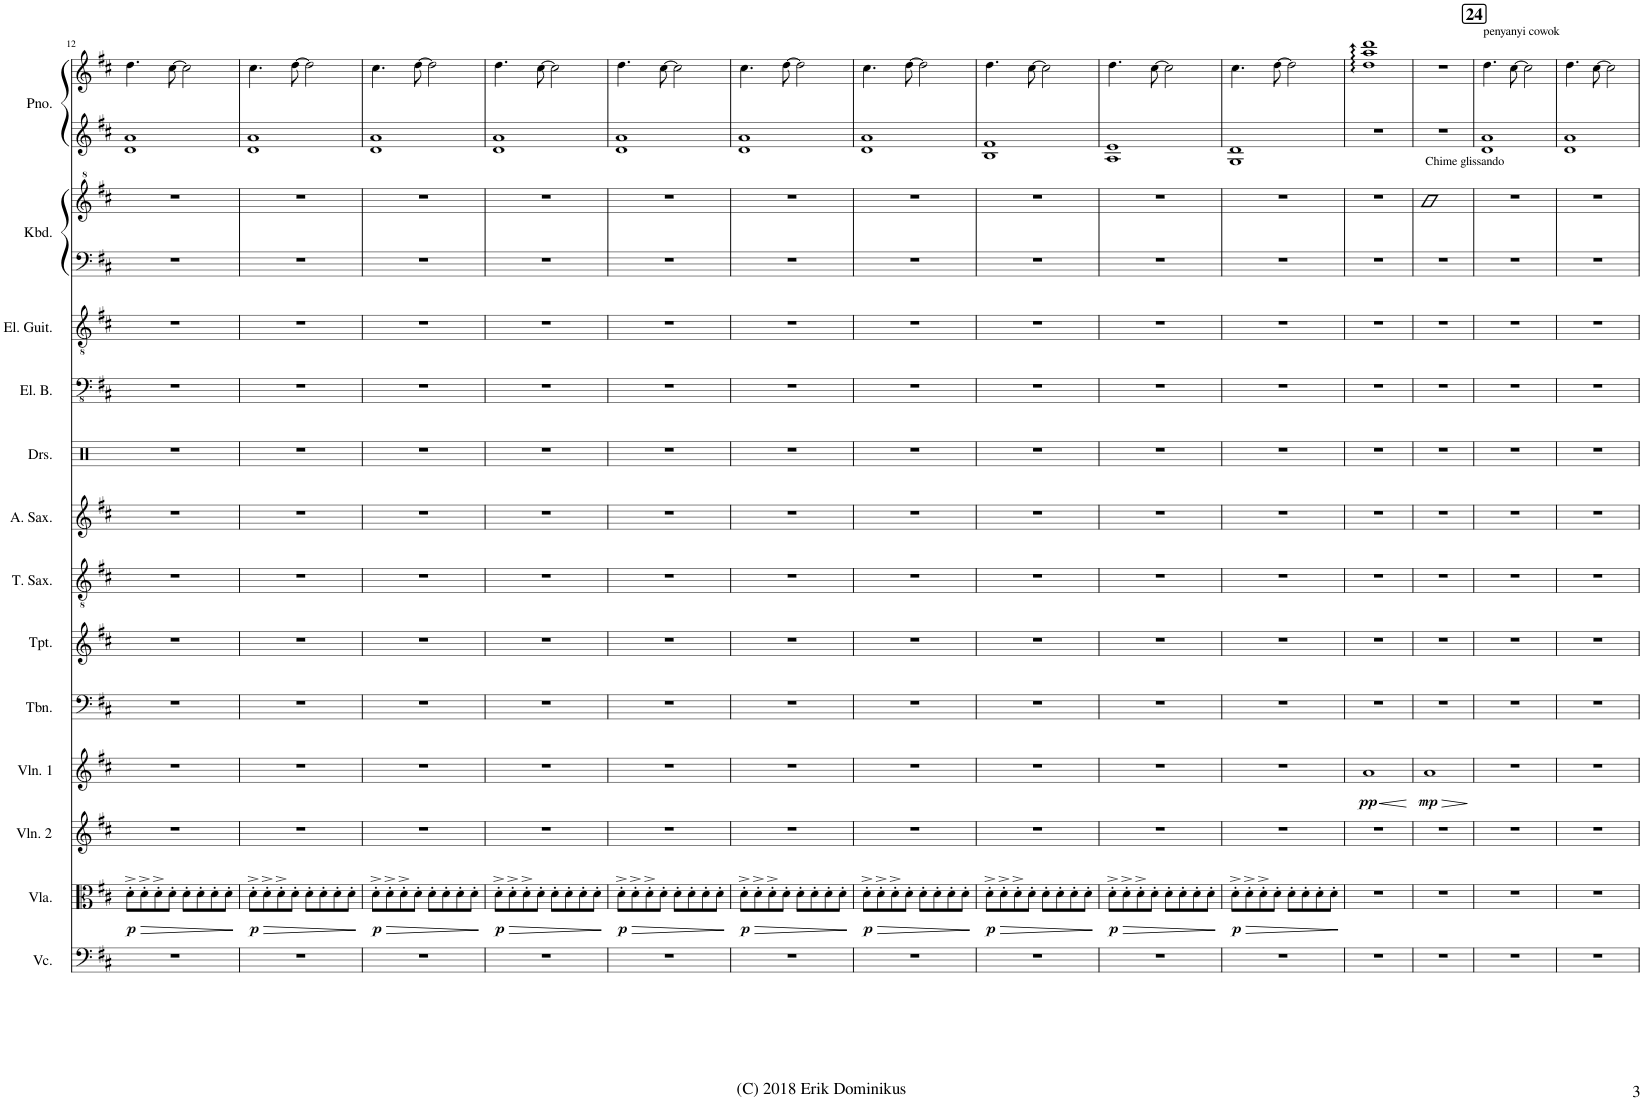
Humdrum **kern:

**kern	**kern	**dynam	**kern	**kern	**dynam	**kern	**kern	**kern	**kern	**kern	**kern	**kern	**kern	**kern	**kern	**kern
*part13	*part12	*part12	*part11	*part10	*part10	*part9	*part8	*part7	*part6	*part5	*part4	*part3	*part2	*part2	*part1	*part1
*staff15	*staff14	*staff14	*staff13	*staff12	*staff12	*staff11	*staff10	*staff9	*staff8	*staff7	*staff6	*staff5	*staff4	*staff3	*staff2	*staff1
*I"Violoncello	*I"Viola	*	*I"Violin 2	*I"Violin 1	*	*I"Trombone	*I"Trumpet	*I"Tenor Saxophone	*I"Alto Saxophone	*I"Drumset	*I"Electric Bass	*I"Electric Guitar	*I"Keyboard	*	*I"Piano	*
*I'Vc.	*I'Vla.	*	*I'Vln. 2	*I'Vln. 1	*	*I'Tbn.	*I'Tpt.	*I'T. Sax.	*I'A. Sax.	*I'Drs.	*I'El. B.	*I'El. Guit.	*I'Kbd.	*	*I'Pno.	*
!!LO:PB:g=z
*clefF4	*clefC3	*	*clefG2	*clefG2	*	*clefF4	*clefG2	*clefGv2	*clefG2	*clefX	*clefFv4	*clefGv2	*clefF4	*clefG^2	*clefG2	*clefG2
*	*	*	*	*	*	*	*ITrd1c2	*ITrd8c14	*ITrd5c9	*	*	*	*	*	*	*
*k[f#c#]	*k[f#c#]	*	*k[f#c#]	*k[f#c#]	*	*k[f#c#]	*k[f#c#]	*k[f#c#]	*k[f#c#]	*k[]	*k[f#c#]	*k[f#c#]	*k[f#c#]	*k[f#c#]	*k[f#c#]	*k[f#c#]
*M4/4	*M4/4	*	*M4/4	*M4/4	*	*M4/4	*M4/4	*M4/4	*M4/4	*M4/4	*M4/4	*M4/4	*M4/4	*M4/4	*M4/4	*M4/4
=12	=12	=12	=12	=12	=12	=12	=12	=12	=12	=12	=12	=12	=12	=12	=12	=12
!	!	!LO:DY:b	!	!	!	!	!	!	!	!	!	!	!	!	!	!
1r	8d'^\L	p	1r	1r	.	1r	1r	1r	1r	1r	1r	1r	1r	1r	1d 1a	4.dd\
!	!	!LO:HP:b	!	!	!	!	!	!	!	!	!	!	!	!	!	!
.	8d'^\	>	.	.	.	.	.	.	.	.	.	.	.	.	.	.
.	8d'^\	.	.	.	.	.	.	.	.	.	.	.	.	.	.	.
.	8d'\J	.	.	.	.	.	.	.	.	.	.	.	.	.	.	[8cc#\
.	8d'\L	.	.	.	.	.	.	.	.	.	.	.	.	.	.	2cc#\]
.	8d'\	.	.	.	.	.	.	.	.	.	.	.	.	.	.	.
.	8d'\	.	.	.	.	.	.	.	.	.	.	.	.	.	.	.
.	8d'\J	.	.	.	.	.	.	.	.	.	.	.	.	.	.	.
.	.	]	.	.	.	.	.	.	.	.	.	.	.	.	.	.
=13	=13	=13	=13	=13	=13	=13	=13	=13	=13	=13	=13	=13	=13	=13	=13	=13
!	!	!LO:DY:b	!	!	!	!	!	!	!	!	!	!	!	!	!	!
1r	8d'^\L	p	1r	1r	.	1r	1r	1r	1r	1r	1r	1r	1r	1r	1d 1a	4.cc#\
!	!	!LO:HP:b	!	!	!	!	!	!	!	!	!	!	!	!	!	!
.	8d'^\	>	.	.	.	.	.	.	.	.	.	.	.	.	.	.
.	8d'^\	.	.	.	.	.	.	.	.	.	.	.	.	.	.	.
.	8d'\J	.	.	.	.	.	.	.	.	.	.	.	.	.	.	[8dd\
.	8d'\L	.	.	.	.	.	.	.	.	.	.	.	.	.	.	2dd\]
.	8d'\	.	.	.	.	.	.	.	.	.	.	.	.	.	.	.
.	8d'\	.	.	.	.	.	.	.	.	.	.	.	.	.	.	.
.	8d'\J	.	.	.	.	.	.	.	.	.	.	.	.	.	.	.
.	.	]	.	.	.	.	.	.	.	.	.	.	.	.	.	.
=14	=14	=14	=14	=14	=14	=14	=14	=14	=14	=14	=14	=14	=14	=14	=14	=14
!	!	!LO:DY:b	!	!	!	!	!	!	!	!	!	!	!	!	!	!
1r	8d'^\L	p	1r	1r	.	1r	1r	1r	1r	1r	1r	1r	1r	1r	1d 1a	4.cc#\
!	!	!LO:HP:b	!	!	!	!	!	!	!	!	!	!	!	!	!	!
.	8d'^\	>	.	.	.	.	.	.	.	.	.	.	.	.	.	.
.	8d'^\	.	.	.	.	.	.	.	.	.	.	.	.	.	.	.
.	8d'\J	.	.	.	.	.	.	.	.	.	.	.	.	.	.	[8dd\
.	8d'\L	.	.	.	.	.	.	.	.	.	.	.	.	.	.	2dd\]
.	8d'\	.	.	.	.	.	.	.	.	.	.	.	.	.	.	.
.	8d'\	.	.	.	.	.	.	.	.	.	.	.	.	.	.	.
.	8d'\J	.	.	.	.	.	.	.	.	.	.	.	.	.	.	.
.	.	]	.	.	.	.	.	.	.	.	.	.	.	.	.	.
=15	=15	=15	=15	=15	=15	=15	=15	=15	=15	=15	=15	=15	=15	=15	=15	=15
!	!	!LO:DY:b	!	!	!	!	!	!	!	!	!	!	!	!	!	!
1r	8d'^\L	p	1r	1r	.	1r	1r	1r	1r	1r	1r	1r	1r	1r	1d 1a	4.dd\
!	!	!LO:HP:b	!	!	!	!	!	!	!	!	!	!	!	!	!	!
.	8d'^\	>	.	.	.	.	.	.	.	.	.	.	.	.	.	.
.	8d'^\	.	.	.	.	.	.	.	.	.	.	.	.	.	.	.
.	8d'\J	.	.	.	.	.	.	.	.	.	.	.	.	.	.	[8cc#\
.	8d'\L	.	.	.	.	.	.	.	.	.	.	.	.	.	.	2cc#\]
.	8d'\	.	.	.	.	.	.	.	.	.	.	.	.	.	.	.
.	8d'\	.	.	.	.	.	.	.	.	.	.	.	.	.	.	.
.	8d'\J	.	.	.	.	.	.	.	.	.	.	.	.	.	.	.
.	.	]	.	.	.	.	.	.	.	.	.	.	.	.	.	.
=16	=16	=16	=16	=16	=16	=16	=16	=16	=16	=16	=16	=16	=16	=16	=16	=16
!	!	!LO:DY:b	!	!	!	!	!	!	!	!	!	!	!	!	!	!
1r	8d'^\L	p	1r	1r	.	1r	1r	1r	1r	1r	1r	1r	1r	1r	1d 1a	4.dd\
!	!	!LO:HP:b	!	!	!	!	!	!	!	!	!	!	!	!	!	!
.	8d'^\	>	.	.	.	.	.	.	.	.	.	.	.	.	.	.
.	8d'^\	.	.	.	.	.	.	.	.	.	.	.	.	.	.	.
.	8d'\J	.	.	.	.	.	.	.	.	.	.	.	.	.	.	[8cc#\
.	8d'\L	.	.	.	.	.	.	.	.	.	.	.	.	.	.	2cc#\]
.	8d'\	.	.	.	.	.	.	.	.	.	.	.	.	.	.	.
.	8d'\	.	.	.	.	.	.	.	.	.	.	.	.	.	.	.
.	8d'\J	.	.	.	.	.	.	.	.	.	.	.	.	.	.	.
.	.	]	.	.	.	.	.	.	.	.	.	.	.	.	.	.
=17	=17	=17	=17	=17	=17	=17	=17	=17	=17	=17	=17	=17	=17	=17	=17	=17
!	!	!LO:DY:b	!	!	!	!	!	!	!	!	!	!	!	!	!	!
1r	8d'^\L	p	1r	1r	.	1r	1r	1r	1r	1r	1r	1r	1r	1r	1d 1a	4.cc#\
!	!	!LO:HP:b	!	!	!	!	!	!	!	!	!	!	!	!	!	!
.	8d'^\	>	.	.	.	.	.	.	.	.	.	.	.	.	.	.
.	8d'^\	.	.	.	.	.	.	.	.	.	.	.	.	.	.	.
.	8d'\J	.	.	.	.	.	.	.	.	.	.	.	.	.	.	[8dd\
.	8d'\L	.	.	.	.	.	.	.	.	.	.	.	.	.	.	2dd\]
.	8d'\	.	.	.	.	.	.	.	.	.	.	.	.	.	.	.
.	8d'\	.	.	.	.	.	.	.	.	.	.	.	.	.	.	.
.	8d'\J	.	.	.	.	.	.	.	.	.	.	.	.	.	.	.
.	.	]	.	.	.	.	.	.	.	.	.	.	.	.	.	.
=18	=18	=18	=18	=18	=18	=18	=18	=18	=18	=18	=18	=18	=18	=18	=18	=18
!	!	!LO:DY:b	!	!	!	!	!	!	!	!	!	!	!	!	!	!
1r	8d'^\L	p	1r	1r	.	1r	1r	1r	1r	1r	1r	1r	1r	1r	1d 1a	4.cc#\
!	!	!LO:HP:b	!	!	!	!	!	!	!	!	!	!	!	!	!	!
.	8d'^\	>	.	.	.	.	.	.	.	.	.	.	.	.	.	.
.	8d'^\	.	.	.	.	.	.	.	.	.	.	.	.	.	.	.
.	8d'\J	.	.	.	.	.	.	.	.	.	.	.	.	.	.	[8dd\
.	8d'\L	.	.	.	.	.	.	.	.	.	.	.	.	.	.	2dd\]
.	8d'\	.	.	.	.	.	.	.	.	.	.	.	.	.	.	.
.	8d'\	.	.	.	.	.	.	.	.	.	.	.	.	.	.	.
.	8d'\J	.	.	.	.	.	.	.	.	.	.	.	.	.	.	.
.	.	]	.	.	.	.	.	.	.	.	.	.	.	.	.	.
=19	=19	=19	=19	=19	=19	=19	=19	=19	=19	=19	=19	=19	=19	=19	=19	=19
!	!	!LO:DY:b	!	!	!	!	!	!	!	!	!	!	!	!	!	!
1r	8d'^\L	p	1r	1r	.	1r	1r	1r	1r	1r	1r	1r	1r	1r	1B 1f#	4.dd\
!	!	!LO:HP:b	!	!	!	!	!	!	!	!	!	!	!	!	!	!
.	8d'^\	>	.	.	.	.	.	.	.	.	.	.	.	.	.	.
.	8d'^\	.	.	.	.	.	.	.	.	.	.	.	.	.	.	.
.	8d'\J	.	.	.	.	.	.	.	.	.	.	.	.	.	.	[8cc#\
.	8d'\L	.	.	.	.	.	.	.	.	.	.	.	.	.	.	2cc#\]
.	8d'\	.	.	.	.	.	.	.	.	.	.	.	.	.	.	.
.	8d'\	.	.	.	.	.	.	.	.	.	.	.	.	.	.	.
.	8d'\J	.	.	.	.	.	.	.	.	.	.	.	.	.	.	.
.	.	]	.	.	.	.	.	.	.	.	.	.	.	.	.	.
=20	=20	=20	=20	=20	=20	=20	=20	=20	=20	=20	=20	=20	=20	=20	=20	=20
!	!	!LO:DY:b	!	!	!	!	!	!	!	!	!	!	!	!	!	!
1r	8d'^\L	p	1r	1r	.	1r	1r	1r	1r	1r	1r	1r	1r	1r	1A 1e	4.dd\
!	!	!LO:HP:b	!	!	!	!	!	!	!	!	!	!	!	!	!	!
.	8d'^\	>	.	.	.	.	.	.	.	.	.	.	.	.	.	.
.	8d'^\	.	.	.	.	.	.	.	.	.	.	.	.	.	.	.
.	8d'\J	.	.	.	.	.	.	.	.	.	.	.	.	.	.	[8cc#\
.	8d'\L	.	.	.	.	.	.	.	.	.	.	.	.	.	.	2cc#\]
.	8d'\	.	.	.	.	.	.	.	.	.	.	.	.	.	.	.
.	8d'\	.	.	.	.	.	.	.	.	.	.	.	.	.	.	.
.	8d'\J	.	.	.	.	.	.	.	.	.	.	.	.	.	.	.
.	.	]	.	.	.	.	.	.	.	.	.	.	.	.	.	.
=21	=21	=21	=21	=21	=21	=21	=21	=21	=21	=21	=21	=21	=21	=21	=21	=21
!	!	!LO:DY:b	!	!	!	!	!	!	!	!	!	!	!	!	!	!
1r	8d'^\L	p	1r	1r	.	1r	1r	1r	1r	1r	1r	1r	1r	1r	1G 1d	4.cc#\
!	!	!LO:HP:b	!	!	!	!	!	!	!	!	!	!	!	!	!	!
.	8d'^\	>	.	.	.	.	.	.	.	.	.	.	.	.	.	.
.	8d'^\	.	.	.	.	.	.	.	.	.	.	.	.	.	.	.
.	8d'\J	.	.	.	.	.	.	.	.	.	.	.	.	.	.	[8dd\
.	8d'\L	.	.	.	.	.	.	.	.	.	.	.	.	.	.	2dd\]
.	8d'\	.	.	.	.	.	.	.	.	.	.	.	.	.	.	.
.	8d'\	.	.	.	.	.	.	.	.	.	.	.	.	.	.	.
.	8d'\J	.	.	.	.	.	.	.	.	.	.	.	.	.	.	.
.	.	]	.	.	.	.	.	.	.	.	.	.	.	.	.	.
=22	=22	=22	=22	=22	=22	=22	=22	=22	=22	=22	=22	=22	=22	=22	=22	=22
!	!	!	!	!	!LO:HP:b	!	!	!	!	!	!	!	!	!	!	!
!	!	!	!	!	!LO:DY:n=1:b	!	!	!	!	!	!	!	!	!	!	!
1r	1r	.	1r	1a	< pp	1r	1r	1r	1r	1r	1r	1r	1r	1r	1r	1dd: 1aa: 1ddd:
.	.	.	.	.	[	.	.	.	.	.	.	.	.	.	.	.
=23	=23	=23	=23	=23	=23	=23	=23	=23	=23	=23	=23	=23	=23	=23	=23	=23
!	!	!	!	!	!	!	!	!	!	!	!	!	!	!LO:TX:a:t=Chime glissando	!	!
!	!	!	!	!	!LO:HP:b	!	!	!	!	!	!	!	!	!	!	!
!	!	!	!	!	!LO:DY:n=1:b	!	!	!	!	!	!	!	!	!	!	!
1r	1r	.	1r	1a	> mp	1r	1r	1r	1r	1r	1r	1r	1r	1bb	1r	1r
.	.	.	.	.	]	.	.	.	.	.	.	.	.	.	.	.
!!LO:REH:place=s1:a:B:cj:fs=14:t=24
=24	=24	=24	=24	=24	=24	=24	=24	=24	=24	=24	=24	=24	=24	=24	=24	=24
!	!	!	!	!	!	!	!	!	!	!	!	!	!	!	!	!LO:TX:a:t=penyanyi cowok
1r	1r	.	1r	1r	.	1r	1r	1r	1r	1r	1r	1r	1r	1r	1d 1a	4.dd\
.	.	.	.	.	.	.	.	.	.	.	.	.	.	.	.	[8cc#\
.	.	.	.	.	.	.	.	.	.	.	.	.	.	.	.	2cc#\]
=25	=25	=25	=25	=25	=25	=25	=25	=25	=25	=25	=25	=25	=25	=25	=25	=25
1r	1r	.	1r	1r	.	1r	1r	1r	1r	1r	1r	1r	1r	1r	1d 1a	4.dd\
.	.	.	.	.	.	.	.	.	.	.	.	.	.	.	.	[8cc#\
.	.	.	.	.	.	.	.	.	.	.	.	.	.	.	.	2cc#\]
=	=	=	=	=	=	=	=	=	=	=	=	=	=	=	=	=
*-	*-	*-	*-	*-	*-	*-	*-	*-	*-	*-	*-	*-	*-	*-	*-	*-
